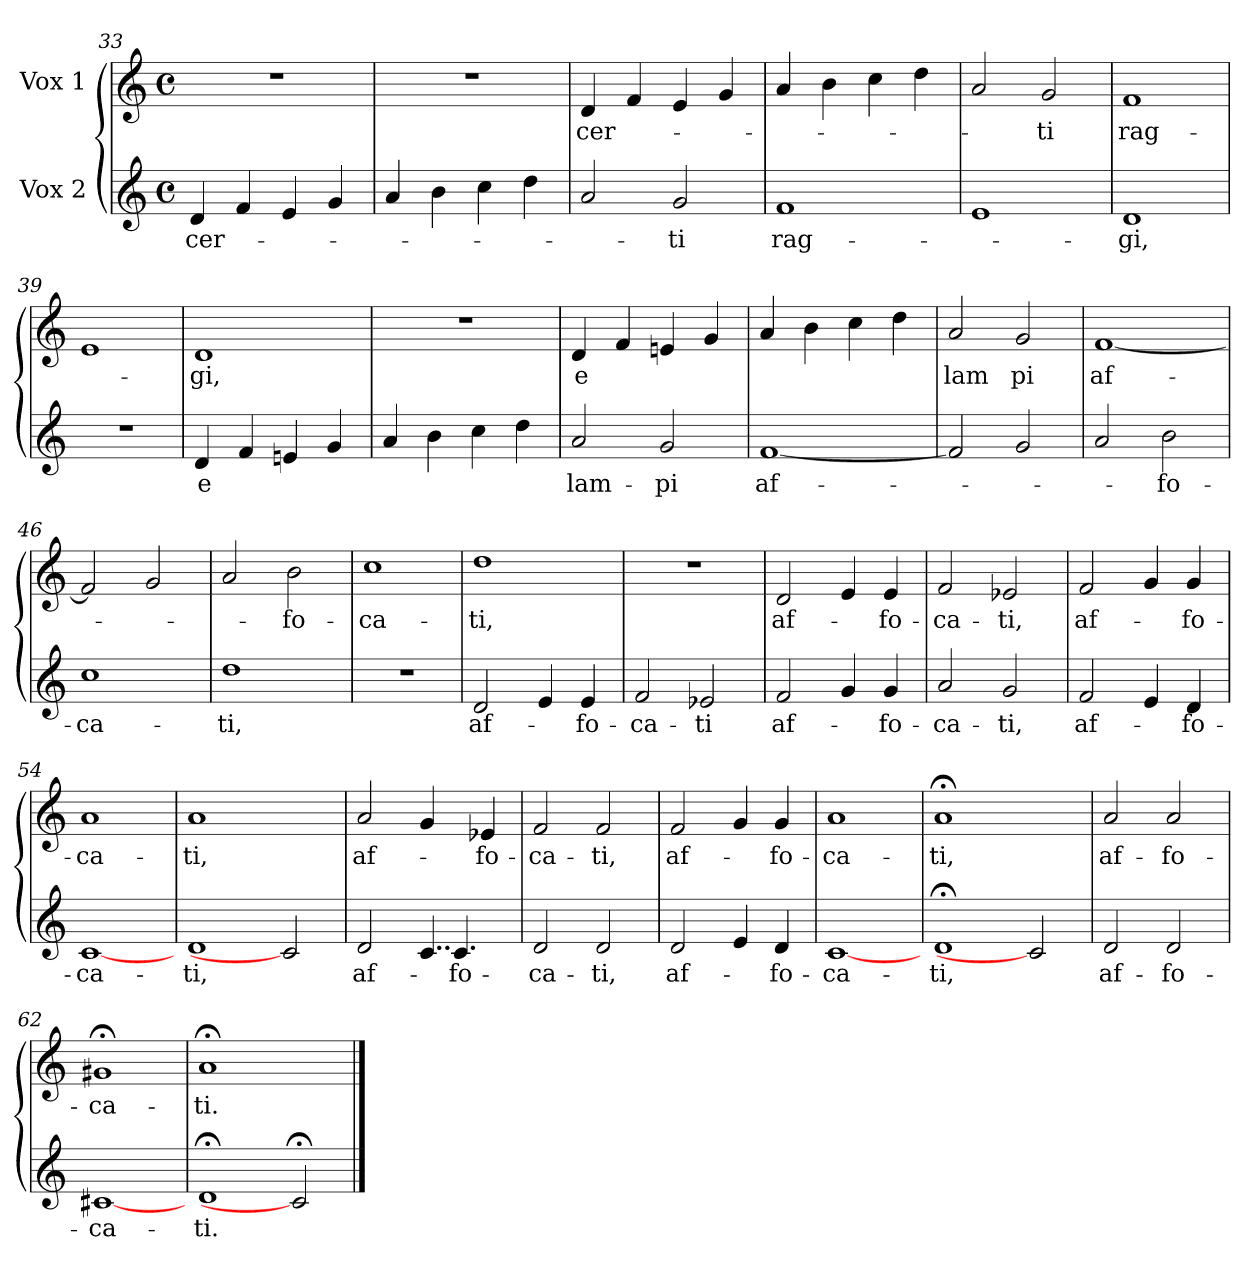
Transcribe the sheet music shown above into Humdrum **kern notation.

**kern	**text	**kern	**text
*part2	*part2	*part1	*part1
*staff2	*staff2	*staff1	*staff1
*I"Vox 2	*	*I"Vox 1	*
*clefG2	*	*clefG2	*
*k[]	*	*k[]	*
*C:	*	*C:	*
*M4/4	*	*M4/4	*
*met(c)	*	*met(c)	*
=33	=33	=33	=33
!	!LO:LY:b	!	!
4d/	cer-	1r	.
4f/	.	.	.
4e/	.	.	.
4g/	.	.	.
=34	=34	=34	=34
4a/	.	1r	.
4b\	.	.	.
4cc\	.	.	.
4dd\	.	.	.
=35	=35	=35	=35
!	!	!	!LO:LY:b
2a/	.	4d/	cer-
.	.	4f/	.
!	!LO:LY:b	!	!
2g/	-ti	4e/	.
.	.	4g/	.
=36	=36	=36	=36
!	!LO:LY:b	!	!
1f	rag-	4a/	.
.	.	4b\	.
.	.	4cc\	.
.	.	4dd\	.
!!LO:LB:g=z
=37	=37	=37	=37
1e	.	2a/	.
!	!	!	!LO:LY:b
.	.	2g/	-ti
=38	=38	=38	=38
!	!LO:LY:b	!	!LO:LY:b
1d	-gi,	1f	rag-
=39	=39	=39	=39
1r	.	1e	.
=40	=40	=40	=40
!	!LO:LY:b:rj	!	!LO:LY:b
4d/	e	1d	-gi,
4f/	.	.	.
4en/	.	.	.
4g/	.	.	.
=41	=41	=41	=41
4a/	.	1r	.
4b\	.	.	.
4cc\	.	.	.
4dd\	.	.	.
=42	=42	=42	=42
!	!LO:LY:b	!	!LO:LY:b:rj
2a/	lam-	4d/	e
.	.	4f/	.
!	!LO:LY:b	!	!
2g/	-pi	4en/	.
.	.	4g/	.
=43	=43	=43	=43
!	!LO:LY:b	!	!
[<1f	af-	4a/	.
.	.	4b\	.
.	.	4cc\	.
.	.	4dd\	.
=44	=44	=44	=44
!	!	!	!LO:LY:b
2f/]	.	2a/	lam
!	!	!	!LO:LY:b
2g/	.	2g/	pi
=45	=45	=45	=45
!	!	!	!LO:LY:b
2a/	.	[<1f	af-
!	!LO:LY:b	!	!
2b\	-fo-	.	.
=46	=46	=46	=46
!	!LO:LY:b	!	!
1cc	-ca-	2f/]	.
.	.	2g/	.
=47	=47	=47	=47
!	!LO:LY:b	!	!
1dd	-ti,	2a/	.
!	!	!	!LO:LY:b
.	.	2b\	-fo-
=48	=48	=48	=48
!	!	!	!LO:LY:b
1r	.	1cc	-ca-
=49	=49	=49	=49
!	!LO:LY:b	!	!LO:LY:b
2d/	af-	1dd	-ti,
4e/	.	.	.
!	!LO:LY:b	!	!
4e/	-fo-	.	.
=50	=50	=50	=50
!	!LO:LY:b	!	!
2f/	-ca-	1r	.
!	!LO:LY:b	!	!
2e-X/	-ti	.	.
!!LO:LB:g=z
=51	=51	=51	=51
!	!LO:LY:b	!	!LO:LY:b
2f/	af-	2d/	af-
4g/	.	4e/	.
!	!LO:LY:b	!	!LO:LY:b
4g/	-fo-	4e/	-fo-
=52	=52	=52	=52
!	!LO:LY:b	!	!LO:LY:b
2a/	-ca-	2f/	-ca-
!	!LO:LY:b	!	!LO:LY:b
2g/	-ti,	2e-X/	-ti,
=53	=53	=53	=53
!	!LO:LY:b	!	!LO:LY:b
2f/	af-	2f/	af-
4e/	.	4g/	.
!	!LO:LY:b	!	!LO:LY:b
4d/	-fo-	4g/	-fo-
=54	=54	=54	=54
!	!LO:LY:b	!	!LO:LY:b
[1c	-ca-	1a	-ca-
=55	=55	=55	=55
!	!LO:LY:b	!	!LO:LY:b
1d	-ti,	1a	-ti,
2c]	.	2ryy	.
=56	=56	=56	=56
!	!LO:LY:b	!	!LO:LY:b
*^	*	*	*
2d/	2ryy	af-	2a/	af-
!LO:N:vis=4..	!	!	!	!
2c/	8ryy	.	4g/	.
!	!	!LO:LY:b	!	!
.	4.c/	-fo-	.	.
!	!	!	!	!LO:LY:b
.	.	.	4e-X/	-fo-
*v	*v	*	*	*
=57	=57	=57	=57
!	!LO:LY:b	!	!LO:LY:b
2d/	-ca-	2f/	-ca-
!	!LO:LY:b	!	!LO:LY:b
2d/	-ti,	2f/	-ti,
=58	=58	=58	=58
!	!LO:LY:b	!	!LO:LY:b
2d/	af-	2f/	af-
4e/	.	4g/	.
!	!LO:LY:b	!	!LO:LY:b
4d/	-fo-	4g/	-fo-
=59	=59	=59	=59
!	!LO:LY:b	!	!LO:LY:b
[1c	-ca-	1a	-ca-
=60	=60	=60	=60
!	!LO:LY:b	!	!LO:LY:b
1d;	-ti,	1a;	-ti,
2c]	.	2ryy	.
=61	=61	=61	=61
!	!LO:LY:b	!	!LO:LY:b
2d/	af-	2a/	af-
!	!LO:LY:b	!	!LO:LY:b
2d/	-fo-	2a/	-fo-
=62	=62	=62	=62
!	!LO:LY:b	!	!LO:LY:b
[1c#X	-ca-	1g#X;	-ca-
=63	=63	=63	=63
!	!LO:LY:b	!	!LO:LY:b
1d;	-ti.	1a;	-ti.
2c#;]	.	2ryy	.
==	==	==	==
*-	*-	*-	*-
